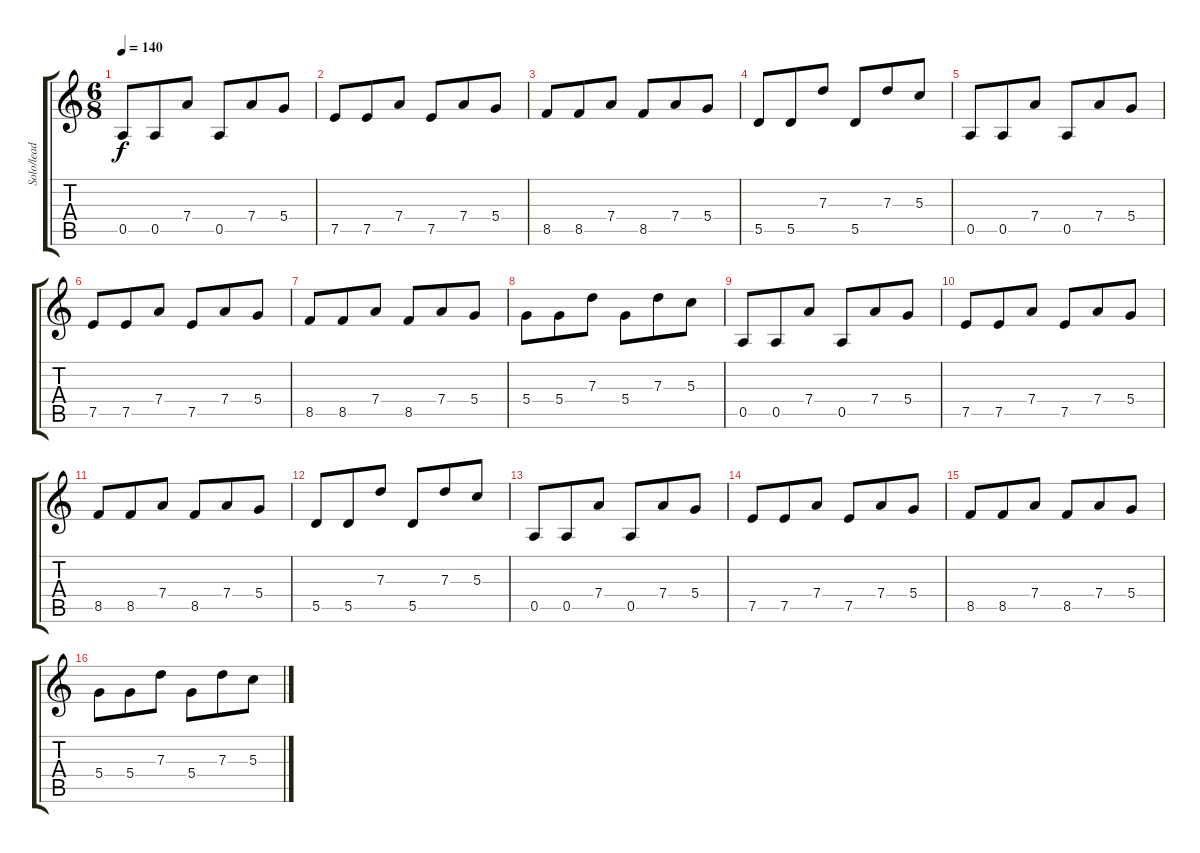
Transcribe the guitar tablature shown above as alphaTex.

\track ("Solo/lead" "Solo/lead") {instrument distortionguitar}
\staff {score tabs}
\tuning (E4 B3 G3 D3 A2 E2) {hide}
\ts (6 8)
\tempo 140
\clef g2
\ks c
0.5.8{dy f instrument electricguitarclean} 0.5.8 7.4.8 0.5.8 7.4.8 5.4.8 |
7.5.8{instrument electricguitarclean} 7.5.8 7.4.8 7.5.8 7.4.8 5.4.8 |
8.5.8{instrument electricguitarclean} 8.5.8 7.4.8 8.5.8 7.4.8 5.4.8 |
5.5.8{instrument electricguitarclean} 5.5.8 7.3.8 5.5.8 7.3.8 5.3.8 |
0.5.8{instrument electricguitarclean} 0.5.8 7.4.8 0.5.8 7.4.8 5.4.8 |
7.5.8{instrument electricguitarclean} 7.5.8 7.4.8 7.5.8 7.4.8 5.4.8 |
8.5.8{instrument electricguitarclean} 8.5.8 7.4.8 8.5.8 7.4.8 5.4.8 |
5.4.8{instrument electricguitarclean} 5.4.8 7.3.8 5.4.8 7.3.8 5.3.8 |
0.5.8{instrument distortionguitar} 0.5.8 7.4.8 0.5.8 7.4.8 5.4.8 |
7.5.8{instrument distortionguitar} 7.5.8 7.4.8 7.5.8 7.4.8 5.4.8 |
8.5.8{instrument distortionguitar} 8.5.8 7.4.8 8.5.8 7.4.8 5.4.8 |
5.5.8{instrument distortionguitar} 5.5.8 7.3.8 5.5.8 7.3.8 5.3.8 |
0.5.8{instrument distortionguitar} 0.5.8 7.4.8 0.5.8 7.4.8 5.4.8 |
7.5.8{instrument distortionguitar} 7.5.8 7.4.8 7.5.8 7.4.8 5.4.8 |
8.5.8{instrument distortionguitar} 8.5.8 7.4.8 8.5.8 7.4.8 5.4.8 |
5.4.8{instrument distortionguitar} 5.4.8 7.3.8 5.4.8 7.3.8 5.3.8
